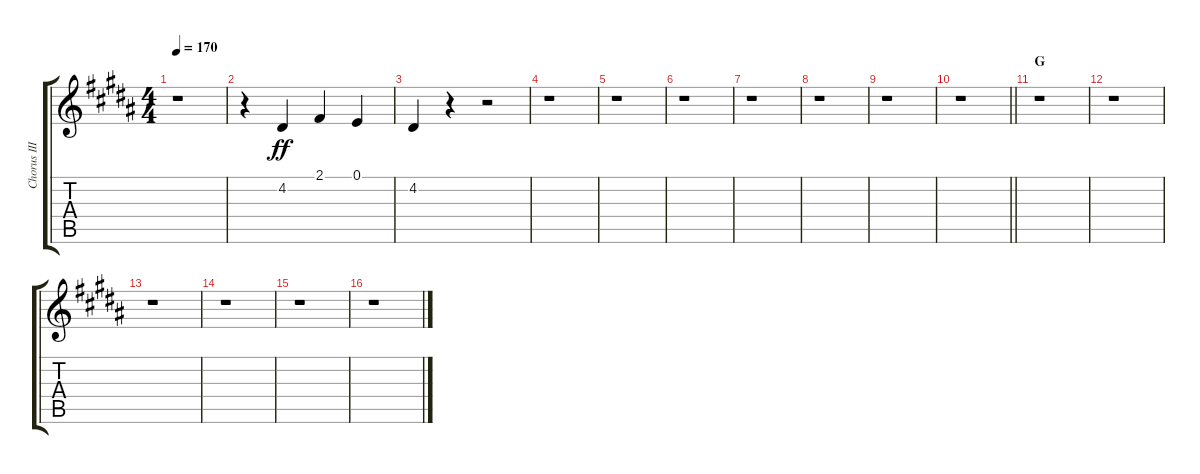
\track ("Chorus III" "Chorus III") {instrument voiceoohs}
\staff {score tabs}
\tuning (E4 B3 G3 D3 A2 E2) {hide}
\ts (4 4)
\tempo 170
\clef g2
\ks b
r.1{dy ff} |
r.4 4.2.4 2.1.4 0.1.4 |
4.2.4 r.4 r.2 |
r.1 |
r.1 |
r.1 |
r.1 |
r.1 |
r.1 |
\barLineRight lightlight
r.1 |
\section ("" "G")
r.1 |
r.1 |
r.1 |
r.1 |
r.1 |
r.1
